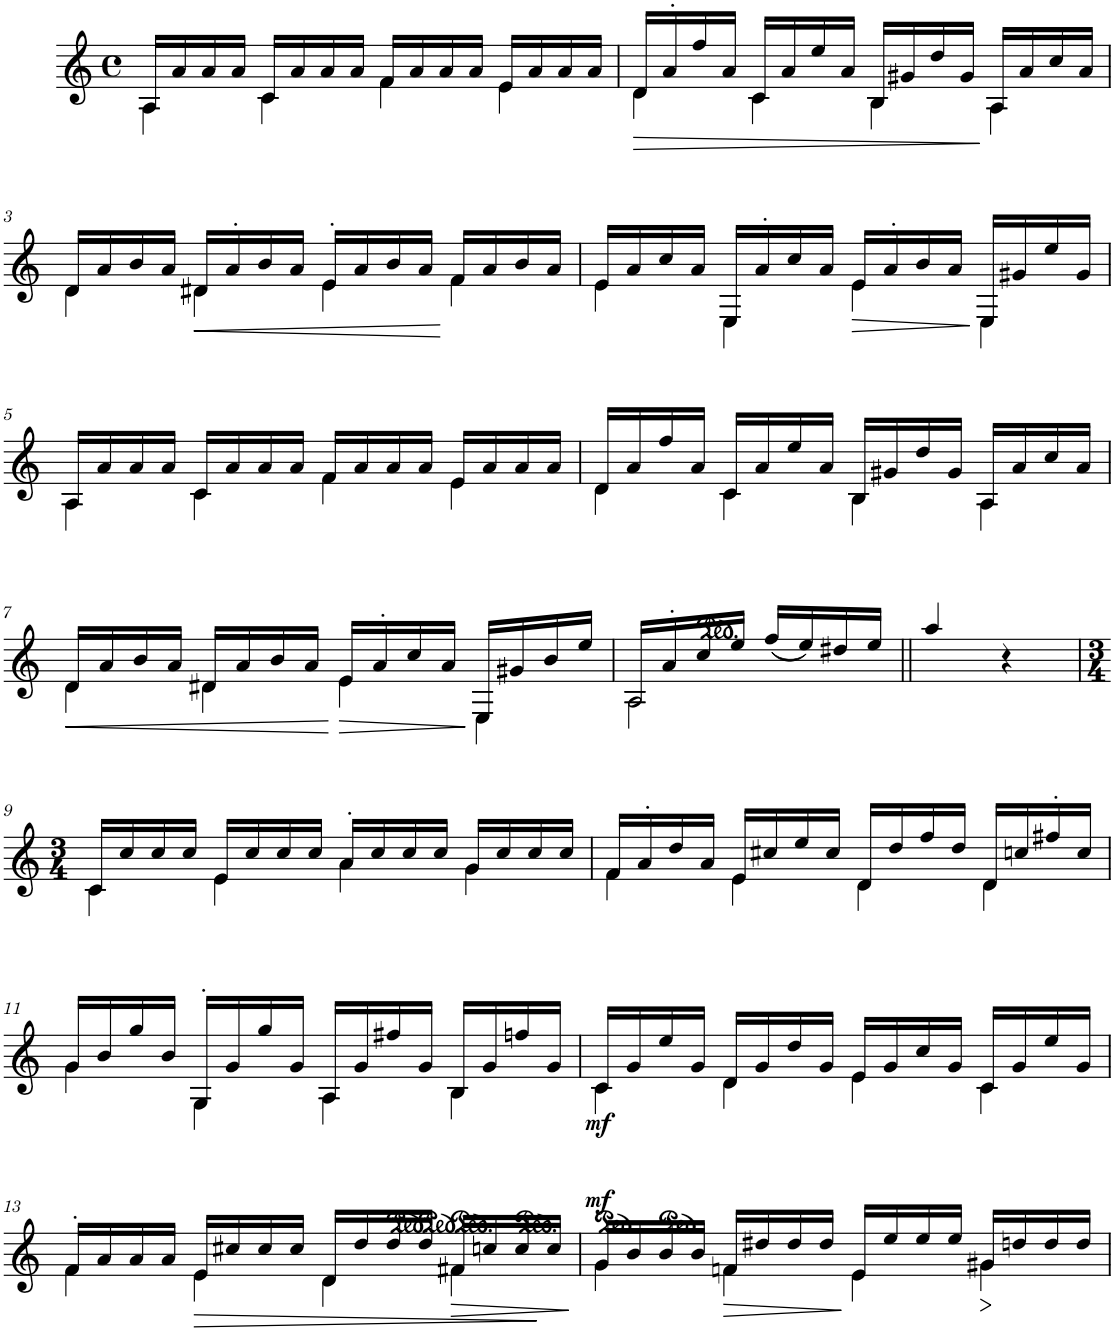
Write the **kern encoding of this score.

**kern	**dynam
*part1	*part1
*staff1	*staff1
*I"Voice	*
*I'V	*
*clefG2	*
*k[]	*
*M4/4	*
*met(c)	*
=1	=1
*^	*
16A/LL	4A\	.
16a/	.	.
16a/	.	.
16a/JJ	.	.
16c/LL	4c\	.
16a/	.	.
16a/	.	.
16a/JJ	.	.
16f/LL	4f\	.
16a/	.	.
16a/	.	.
16a/JJ	.	.
16e/LL	4e\	.
16a/	.	.
16a/	.	.
16a/JJ	.	.
=2	=2	=2
!	!	!LO:HP:b
16d/LL	4d\	>
16a'/	.	.
16ff/	.	.
16a/JJ	.	.
16c/LL	4c\	.
16a/	.	.
16ee/	.	.
16a/JJ	.	.
16B/LL	4B\	.
16g#X/	.	.
16dd/	.	.
16g#/JJ	.	.
16A/LL	4A\	]
16a/	.	.
16cc/	.	.
16a/JJ	.	.
!!LO:LB:g=z	!!
=3	=3	=3
16d/LL	4d\	.
16a/	.	.
16b/	.	.
16a/JJ	.	.
!	!	!LO:HP:b
16d#X/LL	4d#\	<
16a'/	.	.
16b/	.	.
16a/JJ	.	.
16e'/LL	4e\	.
16a/	.	.
16b/	.	.
16a/JJ	.	.
16f/LL	4f\	[
16a/	.	.
16b/	.	.
16a/JJ	.	.
=4	=4	=4
16e/LL	4e\	.
16a/	.	.
16cc/	.	.
16a/JJ	.	.
16E/LL	4E\	.
16a'/	.	.
16cc/	.	.
16a/JJ	.	.
!	!	!LO:HP:b
16e/LL	4e\	>
16a'/	.	.
16b/	.	.
16a/JJ	.	.
16E/LL	4E\	]
16g#X/	.	.
16ee/	.	.
16g#/JJ	.	.
!!LO:LB:g=z	!!
=5	=5	=5
16A/LL	4A\	.
16a/	.	.
16a/	.	.
16a/JJ	.	.
16c/LL	4c\	.
16a/	.	.
16a/	.	.
16a/JJ	.	.
16f/LL	4f\	.
16a/	.	.
16a/	.	.
16a/JJ	.	.
16e/LL	4e\	.
16a/	.	.
16a/	.	.
16a/JJ	.	.
=6	=6	=6
16d/LL	4d\	.
16a/	.	.
16ff/	.	.
16a/JJ	.	.
16c/LL	4c\	.
16a/	.	.
16ee/	.	.
16a/JJ	.	.
16B/LL	4B\	.
16g#X/	.	.
16dd/	.	.
16g#/JJ	.	.
16A/LL	4A\	.
16a/	.	.
16cc/	.	.
16a/JJ	.	.
!!LO:LB:g=z	!!
=7	=7	=7
!	!	!LO:HP:b
16d/LL	4d\	<
16a/	.	.
16b/	.	.
16a/JJ	.	.
16d#X/LL	4d#\	.
16a/	.	.
16b/	.	.
16a/JJ	.	.
!	!	!LO:HP:n=1:b
16e/LL	4e\	[ >
16a'/	.	.
16cc/	.	.
16a/JJ	.	.
16E/LL	4E\	]
16g#X/	.	.
16b/	.	.
16ee/JJ	.	.
=8||	=8||	=8||
!LO:N:head=open	!	!
16A/LL	2A\	.
16a'/	.	.
16cc/	.	.
16ee/JJ	.	.
(<16ff/LL	.	.
16ee/)	.	.
16dd#X/	.	.
16ee/JJ	.	.
4aa/	2ryy	.
4r	.	.
!!LO:LB:g=z	!!
=9	=9	=9
*M3/4	*	*
16c/LL	4c\	.
16cc/	.	.
16cc/	.	.
16cc/JJ	.	.
16e/LL	4e\	.
16cc/	.	.
16cc/	.	.
16cc/JJ	.	.
16a'/LL	4a\	.
16cc/	.	.
16cc/	.	.
16cc/JJ	.	.
16g/LL	4g\	.
16cc/	.	.
16cc/	.	.
16cc/JJ	.	.
=10	=10	=10
16f/LL	4f\	.
16a'/	.	.
16dd/	.	.
16a/JJ	.	.
16e/LL	4e\	.
16cc#X/	.	.
16ee/	.	.
16cc#/JJ	.	.
16d/LL	4d\	.
16dd/	.	.
16ff/	.	.
16dd/JJ	.	.
16d/LL	4d\	.
16ccn/	.	.
16ff#X'/	.	.
16cc/JJ	.	.
!!LO:LB:g=z	!!
=11	=11	=11
16g/LL	4g\	.
16b/	.	.
16gg/	.	.
16b/JJ	.	.
16G'/LL	4G\	.
16g/	.	.
16gg/	.	.
16g/JJ	.	.
16A/LL	4A\	.
16g/	.	.
16ff#X/	.	.
16g/JJ	.	.
16B/LL	4B\	.
16g/	.	.
16ffn/	.	.
16g/JJ	.	.
=12	=12	=12
!	!	!LO:DY:b
16c/LL	4c\	mf
16g/	.	.
16ee/	.	.
16g/JJ	.	.
16d/LL	4d\	.
16g/	.	.
16dd/	.	.
16g/JJ	.	.
16e/LL	4e\	.
16g/	.	.
16cc/	.	.
16g/JJ	.	.
16c/LL	4c\	.
16g/	.	.
16ee/	.	.
16g/JJ	.	.
!!LO:LB:g=z	!!
=13	=13	=13
16f'/LL	4f\	.
16a/	.	.
16a/	.	.
16a/JJ	.	.
!	!	!LO:HP:b
16e/LL	4e\	>
16cc#X/	.	.
16cc#/	.	.
16cc#/JJ	.	.
16d/LL	4d\	.
16dd/	.	.
16dd/	.	.
16dd/JJ	.	.
!	!	!LO:HP:b
16f#X/LL	4f#\	>
16ccn/	.	.
16cc/	.	.
16cc/JJ	.	]
*v	*v	*
.	]
=14	=14
*^	*
!	!	!LO:DY:a
16g/LL	4g\	mf
16b/	.	.
16b/	.	.
16b/JJ	.	.
!	!	!LO:HP:b
16fn/LL	4fn\	>
16dd#X/	.	.
16dd#/	.	.
16dd#/JJ	.	.
16e/LL	4e\	]
16ee/	.	.
16ee/	.	.
16ee/JJ	.	.
16g#X/LL	4g#\	.
16ddn/	.	.
16dd/	.	.
16dd/JJ	.	.
*v	*v	*
=	=
*-	*-
